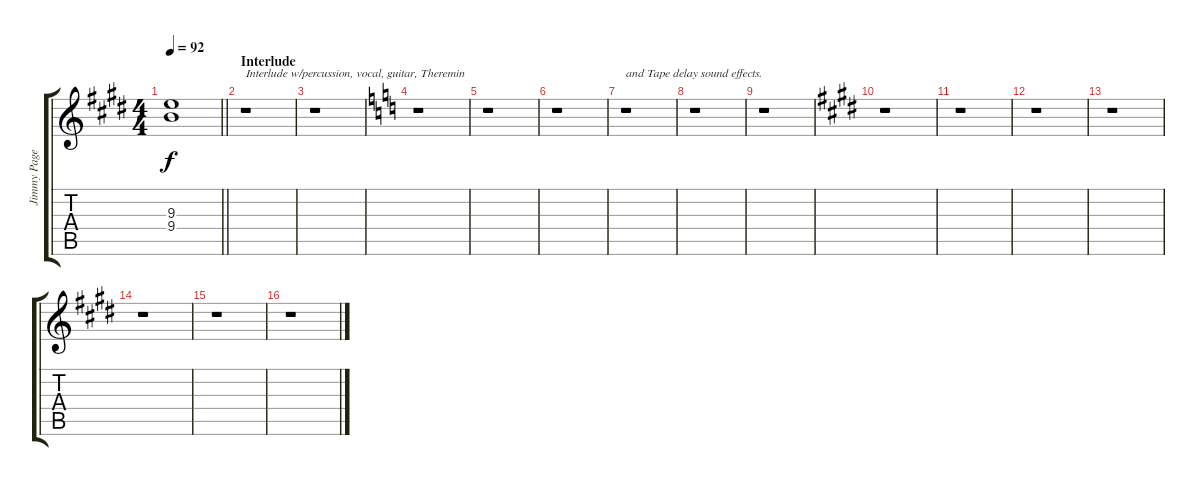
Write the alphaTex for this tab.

\track ("Jimmy Page Guitar 2 (w/dist)" "Jimmy Page") {instrument distortionguitar}
\staff {score tabs}
\tuning (E4 B3 G3 D3 A2 E2) {hide}
\ts (4 4)
\tempo 92
\clef g2
\barLineRight lightlight
\ks e
(9.3{t} 9.4{t}).1{dy f} |
\section ("" "Interlude")
r.1{txt "Interlude w/percussion, vocal, guitar, Theremin "} |
r.1 |
\ks c
r.1 |
r.1 |
r.1 |
r.1{txt "and Tape delay sound effects."} |
r.1 |
r.1 |
\ks e
r.1 |
r.1 |
r.1 |
r.1 |
r.1 |
r.1 |
r.1
